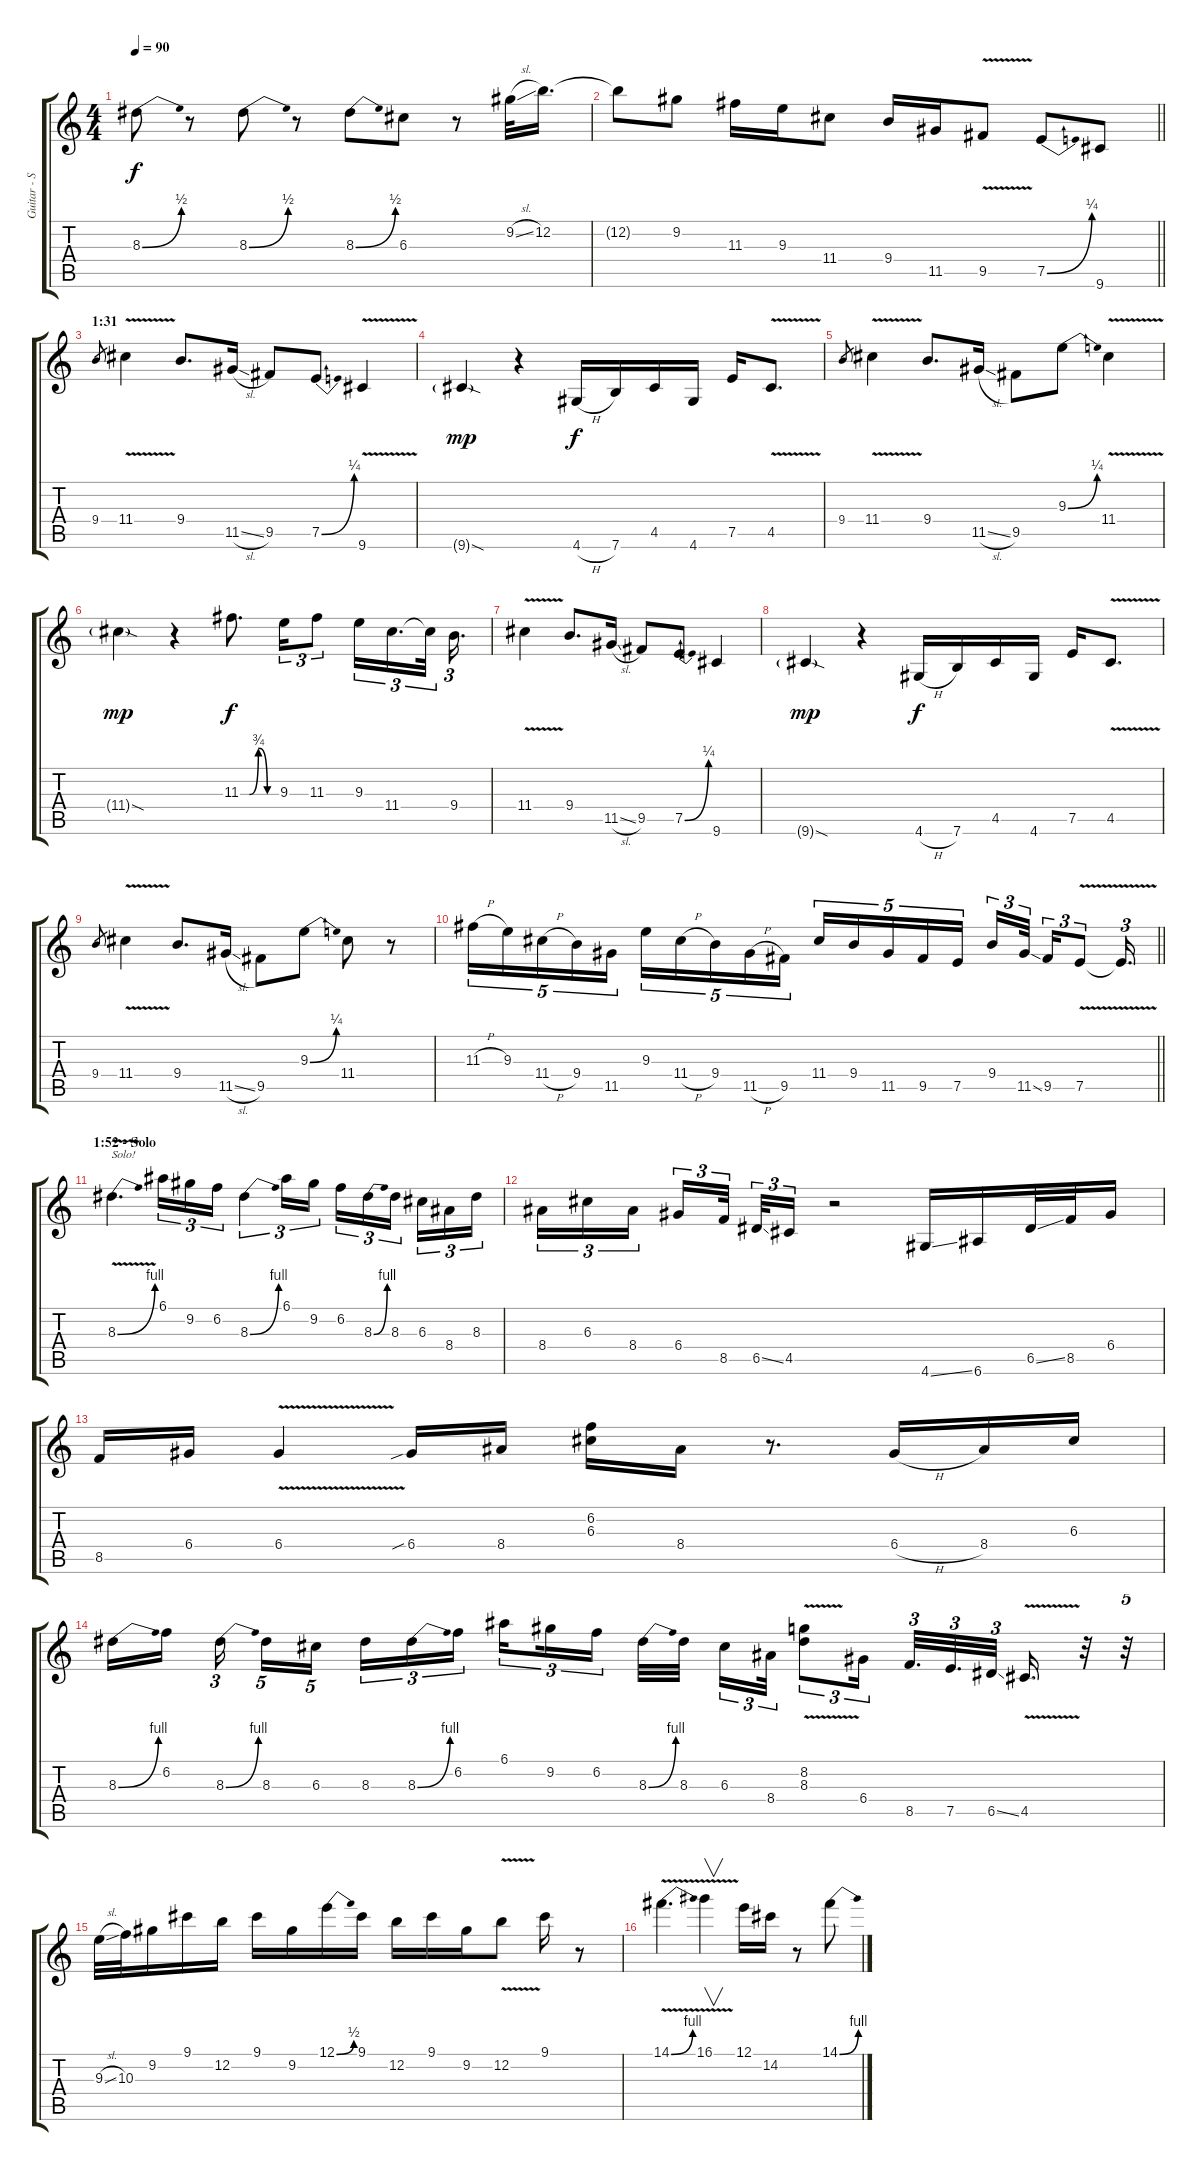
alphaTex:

\track ("Guitar - Solo" "Guitar - S") {instrument overdrivenguitar}
\staff {score tabs}
\tuning (E4 B3 G3 D3 A2 E2) {hide}
\ts (4 4)
\tempo 90
\clef g2
\ks c
8.3{be (bend 0 0 60 2)}.8{dy f} r.8 8.3{be (bend 0 0 60 2)}.8 r.8 8.3{be (bend 0 0 60 2)}.8 6.3.8 r.8 9.2{sl}.32 12.2.16{d} |
\barLineRight lightlight
12.2{t}.8 9.2.8 11.3.16 9.3.16 11.4.8 9.4.16 11.5.16 9.5{v}.8 7.5{be (bend 0 0 60 1)}.8 9.6.8 |
\section ("" "1:31")
9.4.8{gr} 11.4{v}.4 9.4.8{d} 11.5{sl}.16 9.5.8 7.5{be (bend 0 0 60 1)}.8 9.6{v}.4 |
9.6{sod g}.4{dy mp} r.4 4.6{h}.16{dy f} 7.6.16 4.5.16 4.6.16 7.5.16 4.5{v}.8{d} |
9.4.8{gr} 11.4{v}.4 9.4.8{d} 11.5{sl}.16 9.5.8 9.3{be (bend 0 0 60 1)}.8 11.4{v}.4 |
11.4{sod g}.4{dy mp} r.4 11.3{be (custom 0 0 15 0 30 3 45 0 60 0)}.8{d dy f} 9.3.16{tu (3 2)} 11.3.8{tu (3 2)} 9.3.16{tu (3 2)} 11.4.16{d tu (3 2)} 11.4{t}.32{tu (3 2)} 9.4.16{d tu (3 2)} |
11.4{v}.4 9.4.8{d} 11.5{sl}.16 9.5.8 7.5{be (bend 0 0 60 1)}.8 9.6.4 |
9.6{sod g}.4{dy mp} r.4 4.6{h}.16{dy f} 7.6.16 4.5.16 4.6.16 7.5.16 4.5{v}.8{d} |
9.4.8{gr} 11.4{v}.4 9.4.8{d} 11.5{sl}.16 9.5.8 9.3{be (bend 0 0 60 1)}.8 11.4.8 r.8 |
\barLineRight lightlight
11.3{h}.16{tu (5 4)} 9.3.16{tu (5 4)} 11.4{h}.16{tu (5 4)} 9.4.16{tu (5 4)} 11.5.16{tu (5 4)} 9.3.16{tu (5 4)} 11.4{h}.16{tu (5 4)} 9.4.16{tu (5 4)} 11.5{h}.16{tu (5 4)} 9.5.16{tu (5 4)} 11.4.16{tu (5 4)} 9.4.16{tu (5 4)} 11.5.16{tu (5 4)} 9.5.16{tu (5 4)} 7.5.16{tu (5 4)} 9.4.16{tu (3 2)} 11.5{ss}.32{tu (3 2) beam splitsecondary} 9.5.16{tu (3 2)} 7.5{v}.8{tu (3 2)} 7.5{t}.16{d tu (3 2)} |
\section ("" "1:52 - Solo")
8.3{be (bend 0 0 60 4) v}.4{d txt "Solo!"} 6.1.16{tu (3 2)} 9.2.16{tu (3 2)} 6.2.16{tu (3 2)} 8.3{be (bend 0 0 60 4)}.4{tu (3 2)} 6.1.16{tu (3 2)} 9.2.16{tu (3 2)} 6.2.16{tu (3 2)} 8.3{be (bend 0 0 60 4)}.16{tu (3 2)} 8.3.16{tu (3 2) beam splitsecondary} 6.3.16{tu (3 2)} 8.4.16{tu (3 2)} 8.3.16{tu (3 2)} |
8.4.16{tu (3 2)} 6.3.16{tu (3 2)} 8.4.16{tu (3 2) beam splitsecondary} 6.4.16{tu (3 2)} 8.5.32{tu (3 2) beam splitsecondary} 6.5{ss}.32{tu (3 2)} 4.5.16{tu (3 2)} r.2 4.6{ss}.16 6.6.16 6.5{ss}.32 8.5.32 6.4.16 |
8.5.16 6.4.16 6.4{v}.4 6.4{sib}.16 8.4.16 (6.2 6.3).16 8.4.16 r.8{d} 6.4{h}.16 8.4.16 6.3.16 |
8.3{be (bend 0 0 60 4)}.16 6.2.16{beam splitsecondary} 8.3{be (bend 0 0 60 4)}.16{tu (3 2)} 8.3.16{tu (5 4)} 6.3.16{tu (5 4)} 8.3.16{tu (3 2)} 8.3{be (bend 0 0 60 4)}.16{tu (3 2)} 6.2.16{tu (3 2)} 6.1.16{tu (3 2) beam splitsecondary} 9.2.16{tu (3 2)} 6.2.16{tu (3 2)} 8.3{be (bend 0 0 60 4)}.32 8.3.32{beam splitsecondary} 6.3.16{tu (3 2)} 8.4.32{tu (3 2)} (8.2{v} 8.3{v}).8{tu (3 2)} 6.4.16{tu (3 2)} 8.5.32{d tu (3 2)} 7.5.32{d tu (3 2)} 6.5{ss}.32{tu (3 2) beam splitsecondary} 4.5{v}.16{d} r.32 r.32{tu (5 4)} |
9.3{sl}.32 10.3.32 9.2.16 9.1.16 12.2.16 9.1.16 9.2.16 12.1{be (bend 0 0 60 2)}.16 9.1.16 12.2.16 9.1.16 9.2.16 12.2{v}.8 9.1.16 r.8 |
14.1{be (bend 0 0 60 4) v}.4{d} 16.1{v}.4{v} 12.1.16 14.2.16 r.8 14.1{be (bend 0 0 60 4)}.8
